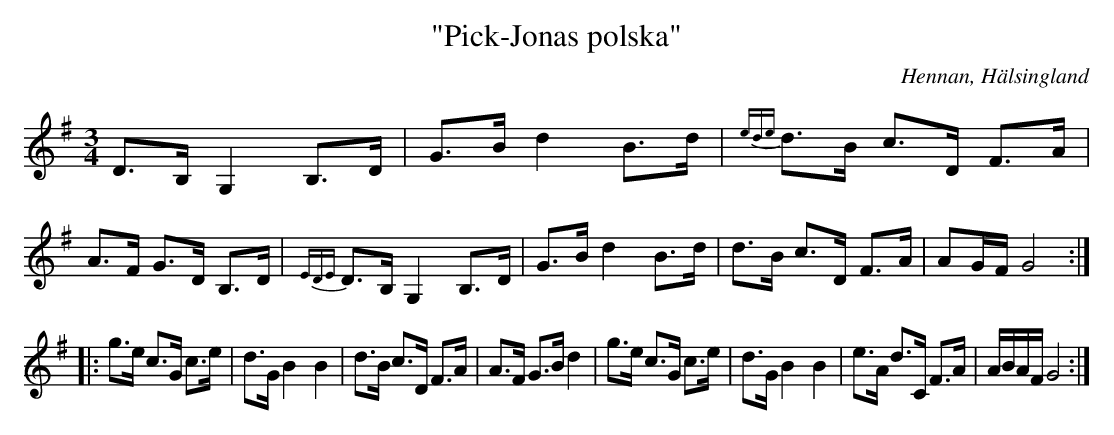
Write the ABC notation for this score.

X:1
T: "Pick-Jonas polska"
O: Hennan, Hälsingland
M: 3/4
L: 1/8
K: G
D>B, G,2 B,>D | G>B d2 B>d | {ede}d>B c>D F>A| A>F G>D B,>D|{EDE}D>B, G,2 B,>D|G>B d2 B>d | d>B c>D F>A| AG/F/ G4 :||:
g>e c>G c>e | d>G B2 B2 | d>B c>D F>A|A>F G>B d2|g>e c>G c>e | d>G B2 B2 | e>A d>C F>A|A/B/A/F/ G4:|]
